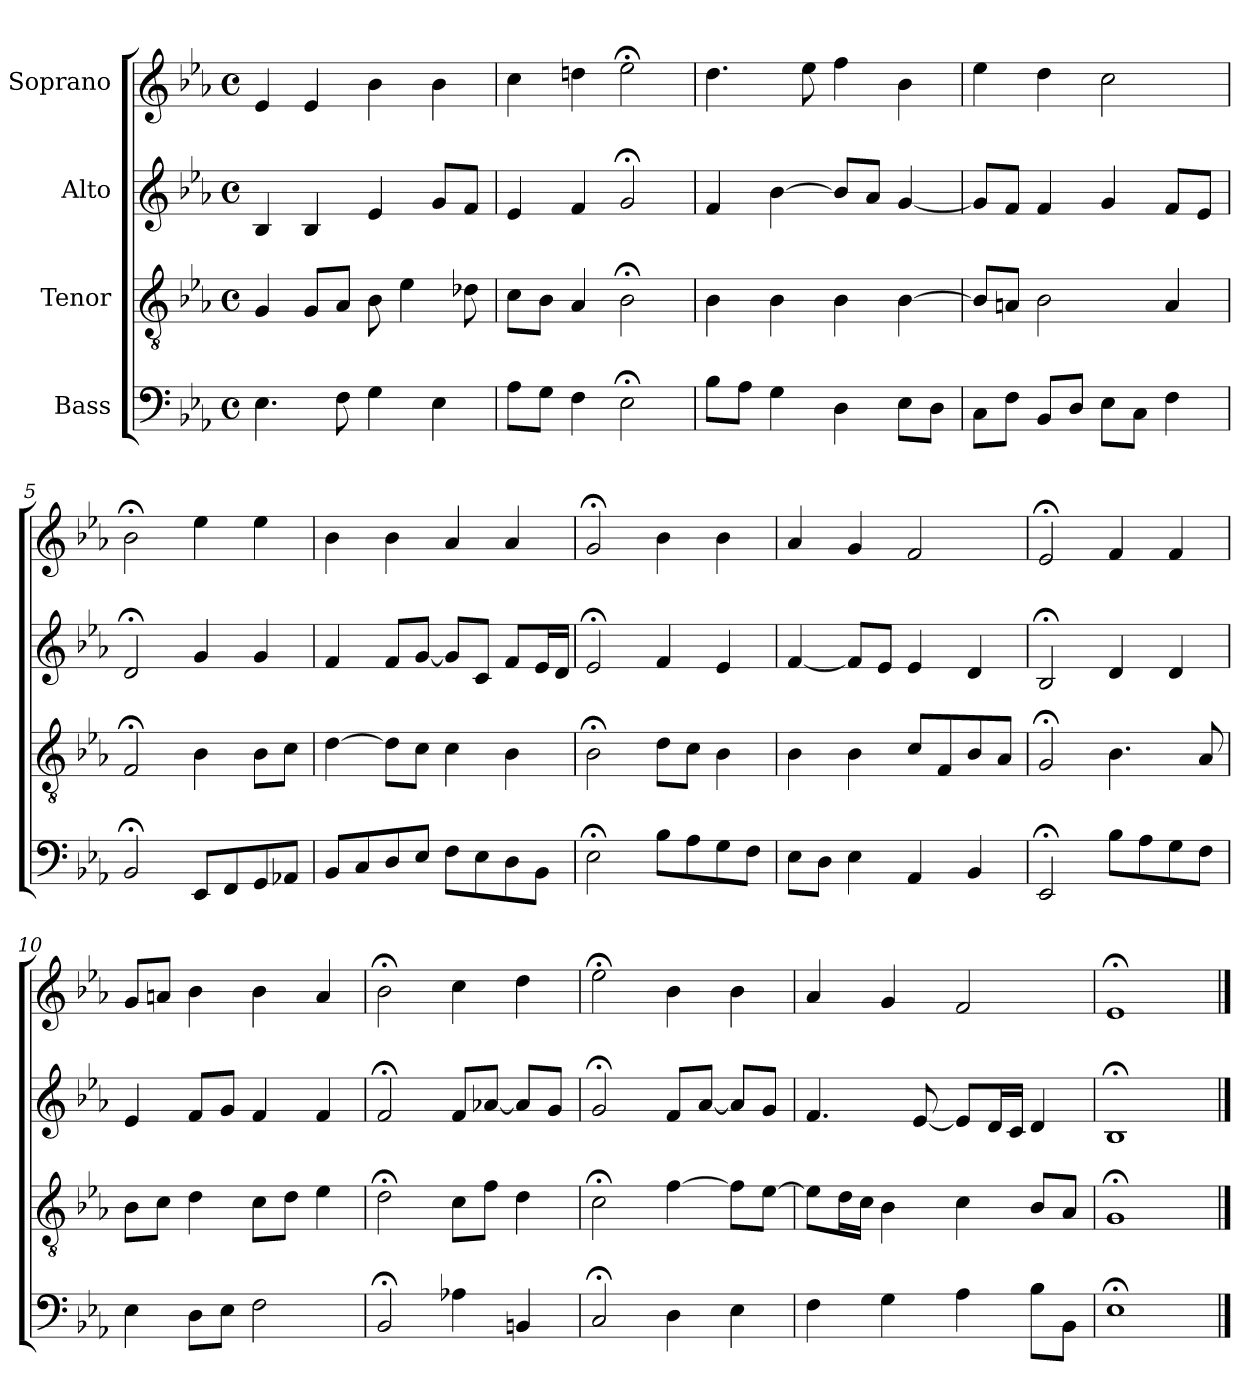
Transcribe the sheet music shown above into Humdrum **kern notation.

**kern	**kern	**kern	**kern
*part4	*part3	*part2	*part1
*staff4	*staff3	*staff2	*staff1
*I"Bass	*I"Tenor	*I"Alto	*I"Soprano
*clefF4	*clefGv2	*clefG2	*clefG2
*k[b-e-a-]	*k[b-e-a-]	*k[b-e-a-]	*k[b-e-a-]
*M4/4	*M4/4	*M4/4	*M4/4
*met(c)	*met(c)	*met(c)	*met(c)
=1	=1	=1	=1
4.E-	4G	4B-	4e-
.	8GL	4B-	4e-
8F	8A-J	.	.
4G	8B-	4e-	4b-
.	4e-	.	.
4E-	.	8gL	4b-
.	8d-X	8fJ	.
=2	=2	=2	=2
8A-L	8cL	4e-	4cc
8GJ	8B-J	.	.
4F	4A-	4f	4ddn
2E-;<	2B-;<	2g;<	2ee-;<
=3	=3	=3	=3
8B-L	4B-	4f	4.dd
8A-J	.	.	.
4G	4B-	[4b-	.
.	.	.	8ee-
4D	4B-	8b-L]	4ff
.	.	8a-J	.
8E-L	[4B-	[4g	4b-
8DJ	.	.	.
=4	=4	=4	=4
8CL	8B-L]	8gL]	4ee-
8FJ	8AnJ	8fJ	.
8BB-L	2B-	4f	4dd
8DJ	.	.	.
8E-L	.	4g	2cc
8CJ	.	.	.
4F	4A	8fL	.
.	.	8e-J	.
=5	=5	=5	=5
2BB-;<	2F;<	2d;<	2b-;<
8EE-L	4B-	4g	4ee-
8FF	.	.	.
8GG	8B-L	4g	4ee-
8AA-XJ	8cJ	.	.
=6	=6	=6	=6
8BB-L	[4d	4f	4b-
8C	.	.	.
8D	8dL]	8fL	4b-
8E-J	8cJ	[8gJ	.
8FL	4c	8gL]	4a-
8E-	.	8cJ	.
8D	4B-	8fL	4a-
8BB-J	.	16e-L	.
.	.	16dJJ	.
=7	=7	=7	=7
2E-;<	2B-;<	2e-;<	2g;<
8B-L	8dL	4f	4b-
8A-	8cJ	.	.
8G	4B-	4e-	4b-
8FJ	.	.	.
=8	=8	=8	=8
8E-L	4B-	[4f	4a-
8DJ	.	.	.
4E-	4B-	8fL]	4g
.	.	8e-J	.
4AA-	8cL	4e-	2f
.	8F	.	.
4BB-	8B-	4d	.
.	8A-J	.	.
=9	=9	=9	=9
2EE-;<	2G;<	2B-;<	2e-;<
8B-L	4.B-	4d	4f
8A-	.	.	.
8G	.	4d	4f
8FJ	8A-	.	.
=10	=10	=10	=10
4E-	8B-L	4e-	8gL
.	8cJ	.	8anJ
8DL	4d	8fL	4b-
8E-J	.	8gJ	.
2F	8cL	4f	4b-
.	8dJ	.	.
.	4e-	4f	4a
=11	=11	=11	=11
2BB-;<	2d;<	2f;<	2b-;<
4A-X	8cL	8fL	4cc
.	8fJ	[8a-XJ	.
4BBn	4d	8a-L]	4dd
.	.	8gJ	.
=12	=12	=12	=12
2C;<	2c;<	2g;<	2ee-;<
4D	[4f	8fL	4b-
.	.	[8a-J	.
4E-	8fL]	8a-L]	4b-
.	[8e-J	8gJ	.
=13	=13	=13	=13
4F	8e-L]	4.f	4a-
.	16dL	.	.
.	16cJJ	.	.
4G	4B-	.	4g
.	.	[8e-	.
4A-	4c	8e-L]	2f
.	.	16dL	.
.	.	16cJJ	.
8B-L	8B-L	4d	.
8BB-J	8A-J	.	.
=14	=14	=14	=14
1E-;<	1G;<	1B-;<	1e-;<
==	==	==	==
*-	*-	*-	*-
